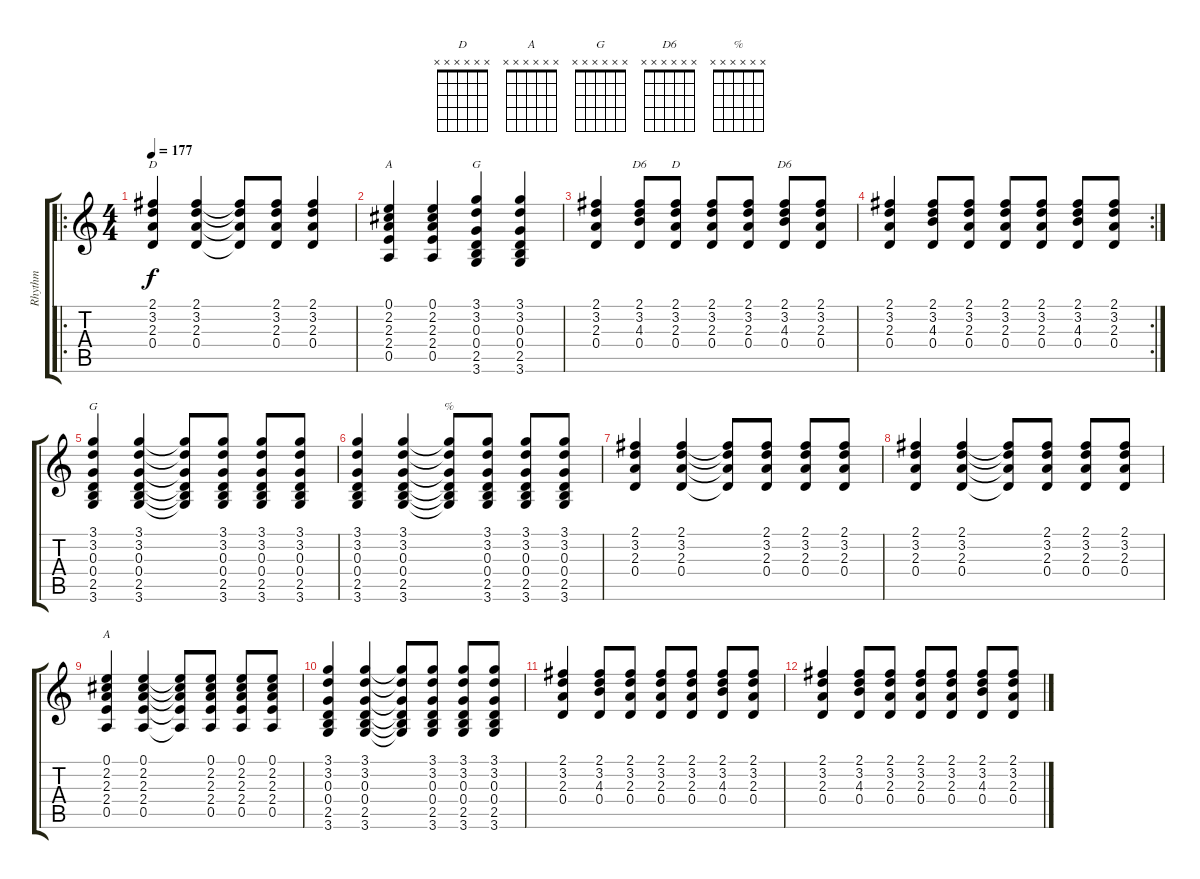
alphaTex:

\track ("Rhythm" "Rhythm") {instrument electricguitarclean}
\staff {score tabs}
\tuning (E4 B3 G3 D3 A2 E2) {hide}
\chord ("D" 2 3 2 0 x x)
\chord ("A" 0 2 2 2 0 x)
\chord ("G" 3 3 0 0 2 3) {barre 3}
\chord ("D6" 2 3 4 0 x x)
\chord ("D" x x x x x x)
\chord ("D6" x x x x x x)
\chord ("G" x x x x x x)
\chord ("%" x x x x x x)
\chord ("A" x x x x x x)
\ro
\ts (4 4)
\tempo 177
\clef g2
\ks c
(2.1 3.2 2.3 0.4).4{ch "D" dy f instrument electricguitarclean} (2.1 3.2 2.3 0.4).4 (2.1{t} 3.2{t} 2.3{t} 0.4{t}).8 (2.1 3.2 2.3 0.4).8 (2.1 3.2 2.3 0.4).4 |
(0.1 2.2 2.3 2.4 0.5).4{ch "A"} (0.1 2.2 2.3 2.4 0.5).4 (3.1 3.2 0.3 0.4 2.5 3.6).4{ch "G"} (3.1 3.2 0.3 0.4 2.5 3.6).4 |
(2.1 3.2 2.3 0.4).4 (2.1 3.2 4.3 0.4).8{ch "D6"} (2.1 3.2 2.3 0.4).8{ch "D"} (2.1 3.2 2.3 0.4).8 (2.1 3.2 2.3 0.4).8 (2.1 3.2 4.3 0.4).8{ch "D6"} (2.1 3.2 2.3 0.4).8 |
\rc 2
(2.1 3.2 2.3 0.4).4 (2.1 3.2 4.3 0.4).8 (2.1 3.2 2.3 0.4).8 (2.1 3.2 2.3 0.4).8 (2.1 3.2 2.3 0.4).8 (2.1 3.2 4.3 0.4).8 (2.1 3.2 2.3 0.4).8 |
(3.1 3.2 0.3 0.4 2.5 3.6).4{ch "G"} (3.1 3.2 0.3 0.4 2.5 3.6).4 (3.1{t} 3.2{t} 0.3{t} 0.4{t} 2.5{t} 3.6{t}).8 (3.1 3.2 0.3 0.4 2.5 3.6).8 (3.1 3.2 0.3 0.4 2.5 3.6).8 (3.1 3.2 0.3 0.4 2.5 3.6).8 |
(3.1 3.2 0.3 0.4 2.5 3.6).4 (3.1 3.2 0.3 0.4 2.5 3.6).4 (3.1{t} 3.2{t} 0.3{t} 0.4{t} 2.5{t} 3.6{t}).8{ch "%"} (3.1 3.2 0.3 0.4 2.5 3.6).8 (3.1 3.2 0.3 0.4 2.5 3.6).8 (3.1 3.2 0.3 0.4 2.5 3.6).8 |
(2.1 3.2 2.3 0.4).4 (2.1 3.2 2.3 0.4).4 (2.1{t} 3.2{t} 2.3{t} 0.4{t}).8 (2.1 3.2 2.3 0.4).8 (2.1 3.2 2.3 0.4).8 (2.1 3.2 2.3 0.4).8 |
(2.1 3.2 2.3 0.4).4 (2.1 3.2 2.3 0.4).4 (2.1{t} 3.2{t} 2.3{t} 0.4{t}).8 (2.1 3.2 2.3 0.4).8 (2.1 3.2 2.3 0.4).8 (2.1 3.2 2.3 0.4).8 |
(0.1 2.2 2.3 2.4 0.5).4{ch "A"} (0.1 2.2 2.3 2.4 0.5).4 (0.1{t} 2.2{t} 2.3{t} 2.4{t} 0.5{t}).8 (0.1 2.2 2.3 2.4 0.5).8 (0.1 2.2 2.3 2.4 0.5).8 (0.1 2.2 2.3 2.4 0.5).8 |
(3.1 3.2 0.3 0.4 2.5 3.6).4 (3.1 3.2 0.3 0.4 2.5 3.6).4 (3.1{t} 3.2{t} 0.3{t} 0.4{t} 2.5{t} 3.6{t}).8 (3.1 3.2 0.3 0.4 2.5 3.6).8 (3.1 3.2 0.3 0.4 2.5 3.6).8 (3.1 3.2 0.3 0.4 2.5 3.6).8 |
(2.1 3.2 2.3 0.4).4 (2.1 3.2 4.3 0.4).8 (2.1 3.2 2.3 0.4).8 (2.1 3.2 2.3 0.4).8 (2.1 3.2 2.3 0.4).8 (2.1 3.2 4.3 0.4).8 (2.1 3.2 2.3 0.4).8 |
(2.1 3.2 2.3 0.4).4 (2.1 3.2 4.3 0.4).8 (2.1 3.2 2.3 0.4).8 (2.1 3.2 2.3 0.4).8 (2.1 3.2 2.3 0.4).8 (2.1 3.2 4.3 0.4).8 (2.1 3.2 2.3 0.4).8
